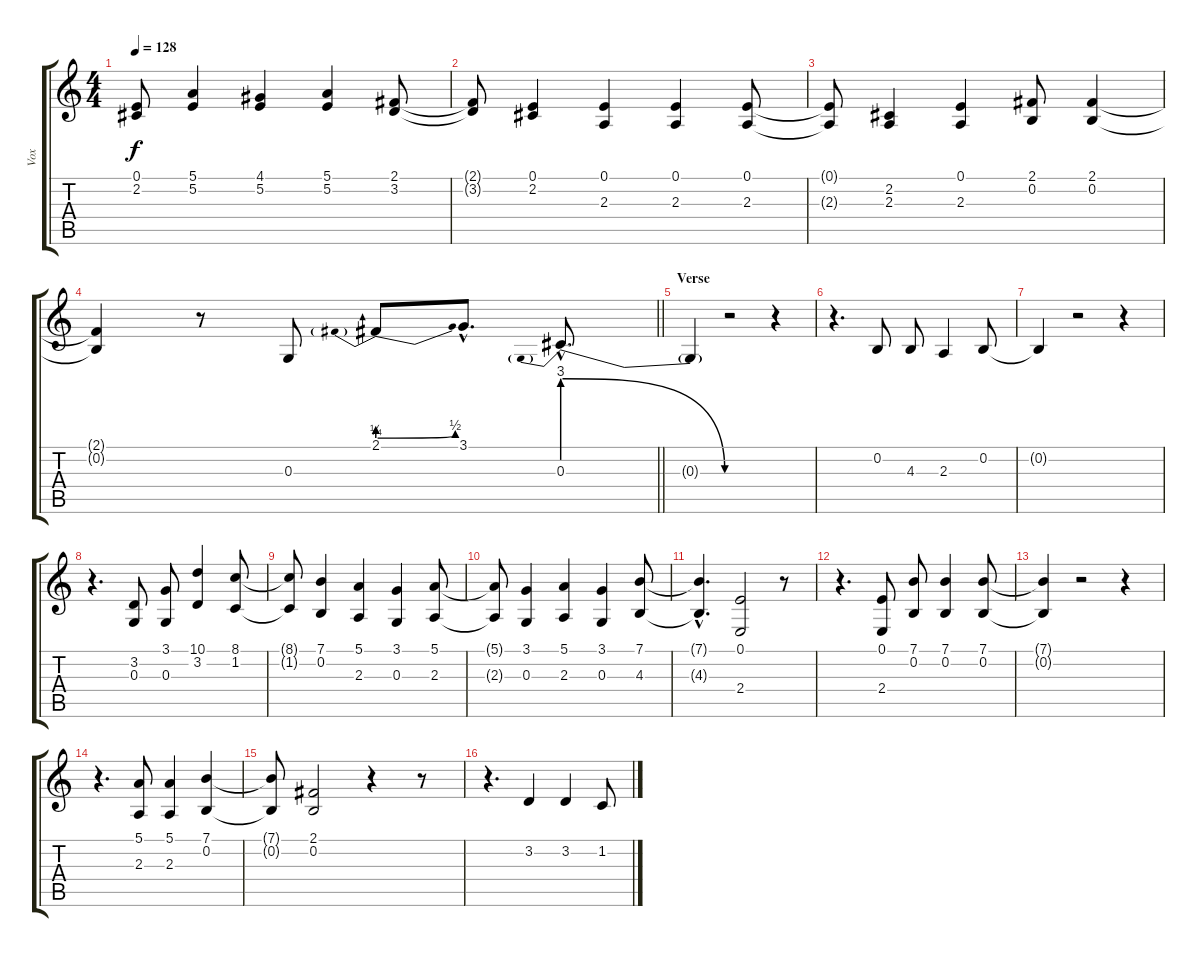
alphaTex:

\track ("Vox" "Vox") {instrument tangoaccordion}
\staff {score tabs}
\tuning (E4 B3 G3 D3 A2 E2) {hide}
\ts (4 4)
\tempo 128
\clef g2
\ks c
(0.1{t} 2.2{t}).8{dy f} (5.1 5.2).4 (4.1 5.2).4 (5.1 5.2).4 (2.1 3.2).8 |
(2.1{t} 3.2{t}).8 (0.1 2.2).4 (0.1 2.3).4 (0.1 2.3).4 (0.1 2.3).8 |
(0.1{t} 2.3{t}).8 (2.2 2.3).4 (0.1 2.3).4 (2.1 0.2).8 (2.1 0.2).4 |
\barLineRight lightlight
(2.1{t} 0.2{t}).4 r.8 0.3.8 2.1{be (prebendbend 0 1 60 2)}.8 3.1{hac}.8{d} 0.3{be (prebendrelease 0 12 60 0) hac}.8{d} |
\section ("" "Verse")
0.3{t}.4 r.2 r.4 |
r.4{d} 0.2.8 4.3.8 2.3.4 0.2.8 |
0.2{t}.4 r.2 r.4 |
r.4{d} (3.2 0.3).8 (3.1 0.3).8 (10.1 3.2).4 (8.1 1.2).8 |
(8.1{t} 1.2{t}).8 (7.1 0.2).4 (5.1 2.3).4 (3.1 0.3).4 (5.1 2.3).8 |
(5.1{t} 2.3{t}).8 (3.1 0.3).4 (5.1 2.3).4 (3.1 0.3).4 (7.1 4.3).8 |
(7.1{hac t} 4.3{hac t}).4{d} (0.1 2.4).2 r.8 |
r.4{d} (0.1 2.4).8 (7.1 0.2).8 (7.1 0.2).4 (7.1 0.2).8 |
(7.1{t} 0.2{t}).4 r.2 r.4 |
r.4{d} (5.1 2.3).8 (5.1 2.3).4 (7.1 0.2).4 |
(7.1{t} 0.2{t}).8 (2.1 0.2).2 r.4 r.8 |
r.4{d} 3.2.4 3.2.4 1.2.8
